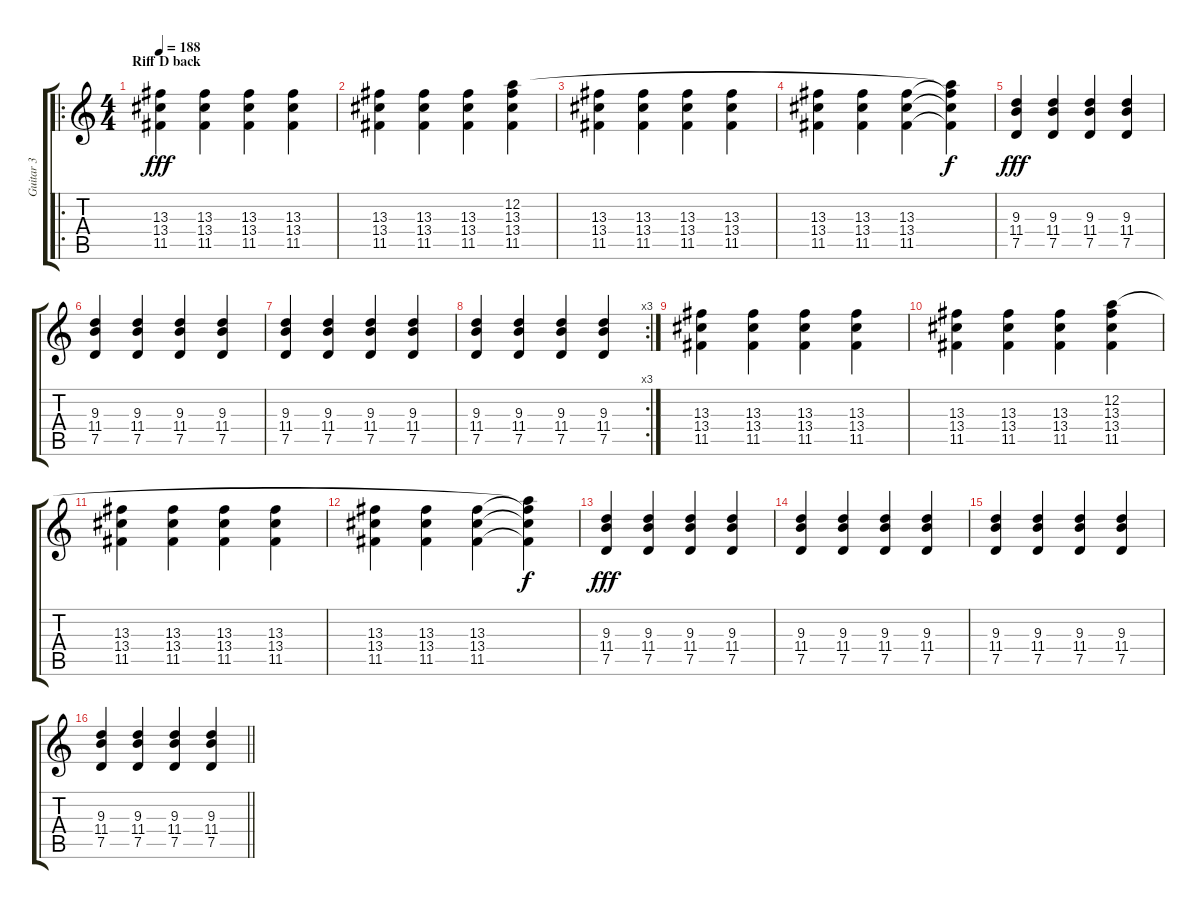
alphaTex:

\track ("Guitar 3" "Guitar 3") {instrument overdrivenguitar}
\staff {score tabs}
\tuning (D4 A3 F3 C3 G2 D2) {hide}
\ro
\ts (4 4)
\section ("" "Riff D back")
\tempo 188
\clef g2
\ks c
(13.3 13.4 11.5).4{dy fff volume 9} (13.3 13.4 11.5).4 (13.3 13.4 11.5).4 (13.3 13.4 11.5).4 |
(13.3 13.4 11.5).4 (13.3 13.4 11.5).4 (13.3 13.4 11.5).4 (12.2 13.3 13.4 11.5).4 |
(13.3 13.4 11.5).4 (13.3 13.4 11.5).4 (13.3 13.4 11.5).4 (13.3 13.4 11.5).4 |
(13.3 13.4 11.5).4 (13.3 13.4 11.5).4 (13.3 13.4 11.5).4 (12.2{t} 13.3{t} 13.4{t} 11.5{t}).4{dy f} |
(9.3 11.4 7.5).4{dy fff} (9.3 11.4 7.5).4 (9.3 11.4 7.5).4 (9.3 11.4 7.5).4 |
(9.3 11.4 7.5).4 (9.3 11.4 7.5).4 (9.3 11.4 7.5).4 (9.3 11.4 7.5).4 |
(9.3 11.4 7.5).4 (9.3 11.4 7.5).4 (9.3 11.4 7.5).4 (9.3 11.4 7.5).4 |
\rc 3
(9.3 11.4 7.5).4 (9.3 11.4 7.5).4 (9.3 11.4 7.5).4 (9.3 11.4 7.5).4 |
(13.3 13.4 11.5).4{volume 9} (13.3 13.4 11.5).4 (13.3 13.4 11.5).4 (13.3 13.4 11.5).4 |
(13.3 13.4 11.5).4 (13.3 13.4 11.5).4 (13.3 13.4 11.5).4 (12.2 13.3 13.4 11.5).4 |
(13.3 13.4 11.5).4 (13.3 13.4 11.5).4 (13.3 13.4 11.5).4 (13.3 13.4 11.5).4 |
(13.3 13.4 11.5).4 (13.3 13.4 11.5).4 (13.3 13.4 11.5).4 (12.2{t} 13.3{t} 13.4{t} 11.5{t}).4{dy f} |
(9.3 11.4 7.5).4{dy fff} (9.3 11.4 7.5).4 (9.3 11.4 7.5).4 (9.3 11.4 7.5).4 |
(9.3 11.4 7.5).4 (9.3 11.4 7.5).4 (9.3 11.4 7.5).4 (9.3 11.4 7.5).4 |
(9.3 11.4 7.5).4 (9.3 11.4 7.5).4 (9.3 11.4 7.5).4 (9.3 11.4 7.5).4 |
\barLineRight lightlight
(9.3 11.4 7.5).4 (9.3 11.4 7.5).4 (9.3 11.4 7.5).4 (9.3 11.4 7.5).4
